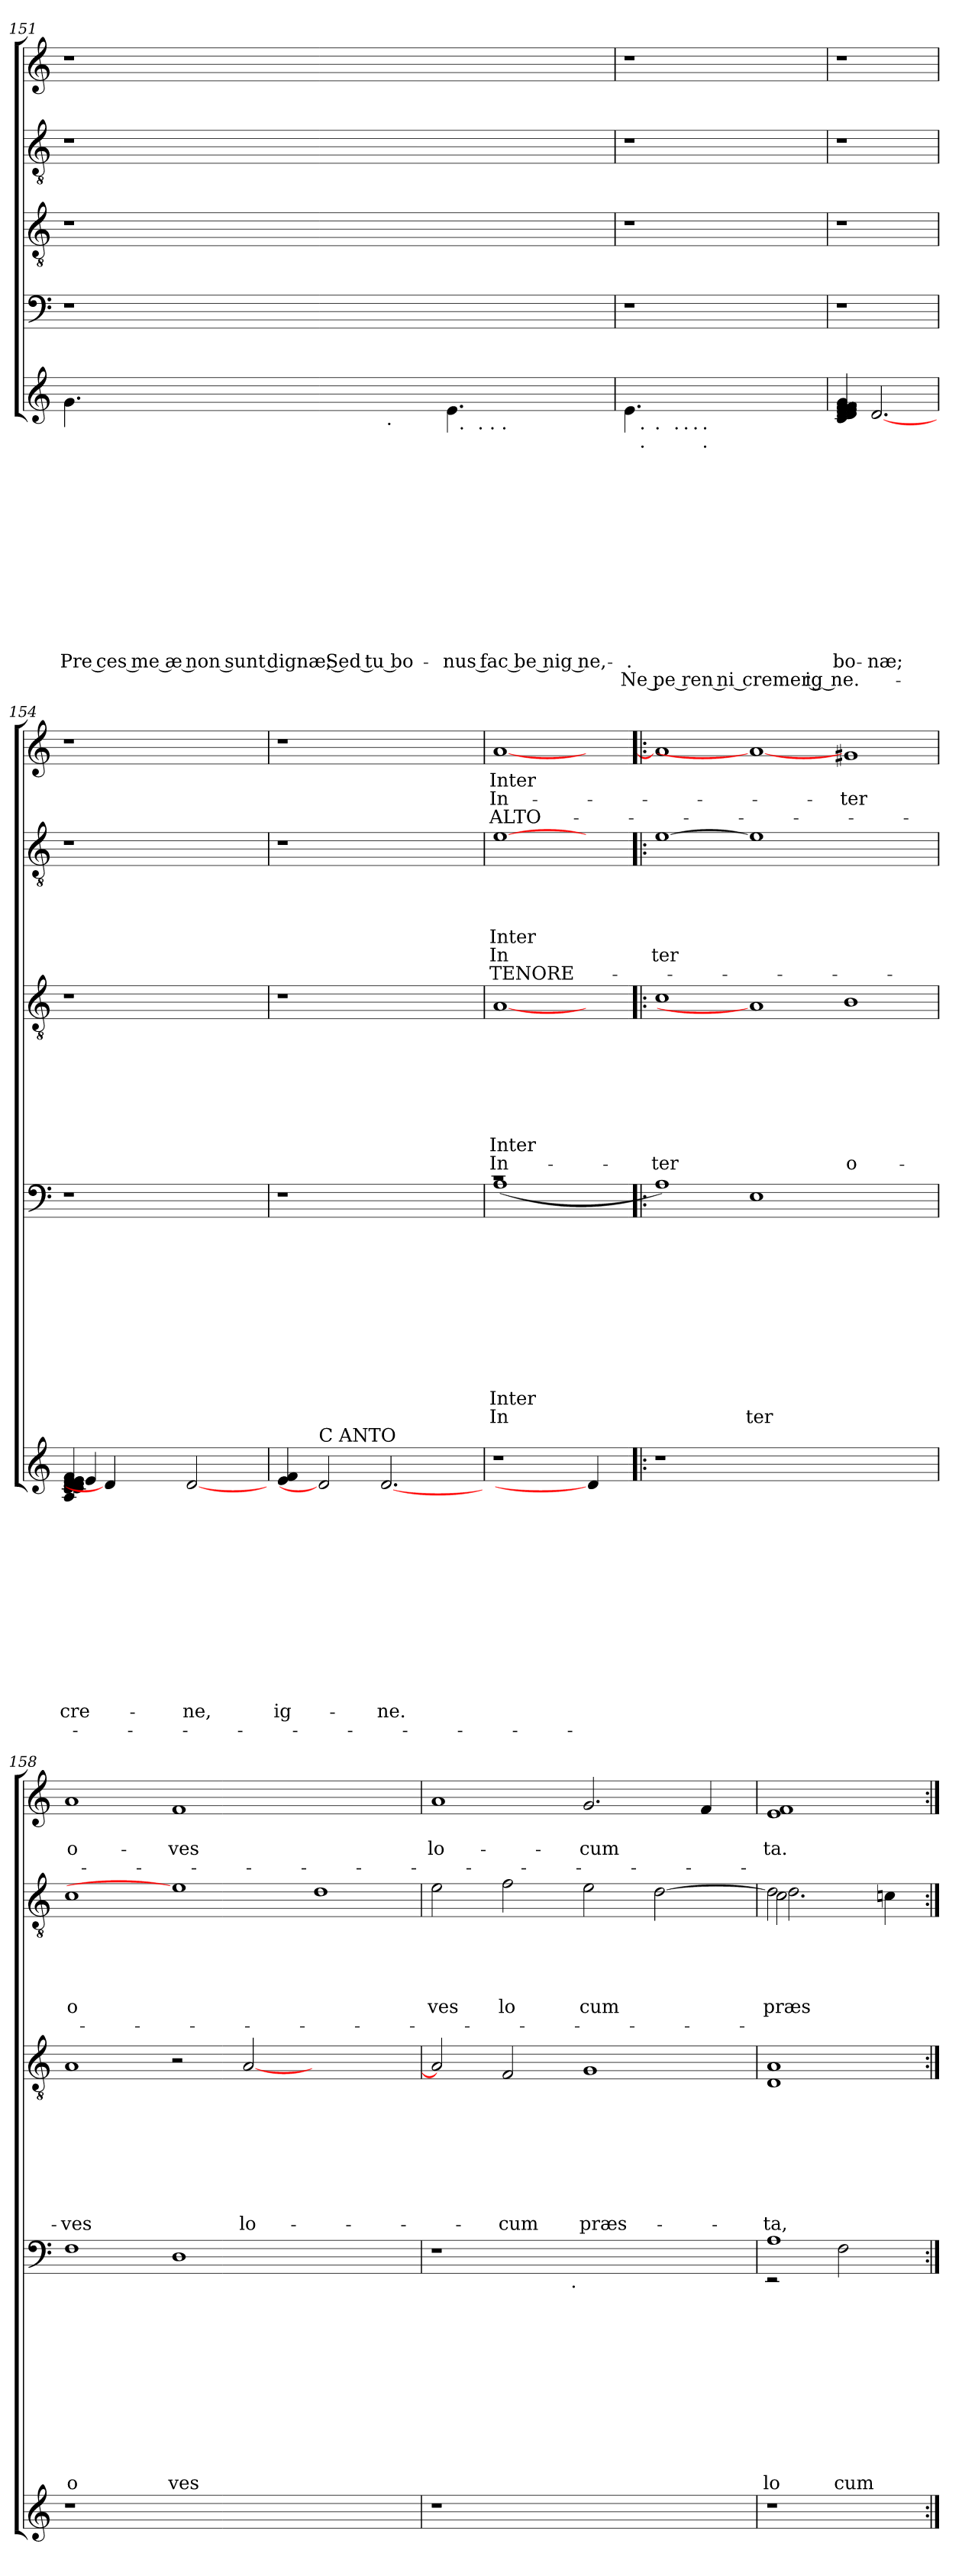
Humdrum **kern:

**kern	**text	**text	**text	**text	**text	**text	**text	**text	**text	**text	**text	**text	**text	**kern	**text	**text	**text	**text	**text	**text	**text	**text	**text	**text	**text	**kern	**text	**text	**text	**text	**text	**text	**text	**text	**kern	**text	**text	**text	**text	**text	**text	**kern	**text	**text	**text
*part5	*part5	*part5	*part5	*part5	*part5	*part5	*part5	*part5	*part5	*part5	*part5	*part5	*part5	*part4	*part4	*part4	*part4	*part4	*part4	*part4	*part4	*part4	*part4	*part4	*part4	*part3	*part3	*part3	*part3	*part3	*part3	*part3	*part3	*part3	*part2	*part2	*part2	*part2	*part2	*part2	*part2	*part1	*part1	*part1	*part1
*staff5	*staff5	*staff5	*staff5	*staff5	*staff5	*staff5	*staff5	*staff5	*staff5	*staff5	*staff5	*staff5	*staff5	*staff4	*staff4	*staff4	*staff4	*staff4	*staff4	*staff4	*staff4	*staff4	*staff4	*staff4	*staff4	*staff3	*staff3	*staff3	*staff3	*staff3	*staff3	*staff3	*staff3	*staff3	*staff2	*staff2	*staff2	*staff2	*staff2	*staff2	*staff2	*staff1	*staff1	*staff1	*staff1
!!LO:PB:g=z
*clefG2	*	*	*	*	*	*	*	*	*	*	*	*	*	*clefF4	*	*	*	*	*	*	*	*	*	*	*	*clefGv2	*	*	*	*	*	*	*	*	*clefGv2	*	*	*	*	*	*	*clefG2	*	*	*
*k[]	*	*	*	*	*	*	*	*	*	*	*	*	*	*k[]	*	*	*	*	*	*	*	*	*	*	*	*k[]	*	*	*	*	*	*	*	*	*k[]	*	*	*	*	*	*	*k[]	*	*	*
*C:	*	*	*	*	*	*	*	*	*	*	*	*	*	*C:	*	*	*	*	*	*	*	*	*	*	*	*C:	*	*	*	*	*	*	*	*	*C:	*	*	*	*	*	*	*C:	*	*	*
=151	=151	=151	=151	=151	=151	=151	=151	=151	=151	=151	=151	=151	=151	=151	=151	=151	=151	=151	=151	=151	=151	=151	=151	=151	=151	=151	=151	=151	=151	=151	=151	=151	=151	=151	=151	=151	=151	=151	=151	=151	=151	=151	=151	=151	=151
!LO:TX:b:t=.	!	!	!	!	!	!	!	!	!	!	!	!	!	!	!	!	!	!	!	!	!	!	!	!	!	!	!	!	!	!	!	!	!	!	!	!	!	!	!	!	!	!	!	!	!
!LO:TX:b:t=.	!	!	!	!	!	!	!	!	!	!	!	!	!	!	!	!	!	!	!	!	!	!	!	!	!	!	!	!	!	!	!	!	!	!	!	!	!	!	!	!	!	!	!	!	!
!LO:TX:b:t=.	!	!	!	!	!	!	!	!	!	!	!	!	!	!	!	!	!	!	!	!	!	!	!	!	!	!	!	!	!	!	!	!	!	!	!	!	!	!	!	!	!	!	!	!	!
!LO:TX:b:t=.	!	!	!	!	!	!	!	!	!	!	!	!	!	!	!	!	!	!	!	!	!	!	!	!	!	!	!	!	!	!	!	!	!	!	!	!	!	!	!	!	!	!	!	!	!
!LO:TX:b:t=.	!	!	!	!	!	!	!	!	!	!	!	!	!	!	!	!	!	!	!	!	!	!	!	!	!	!	!	!	!	!	!	!	!	!	!	!	!	!	!	!	!	!	!	!	!
!LO:TX:b:t=.	!	!	!	!	!	!	!	!	!	!	!	!	!	!	!	!	!	!	!	!	!	!	!	!	!	!	!	!	!	!	!	!	!	!	!	!	!	!	!	!	!	!	!	!	!
!LO:TX:b:t=.	!	!	!	!	!	!	!	!	!	!	!	!	!	!	!	!	!	!	!	!	!	!	!	!	!	!	!	!	!	!	!	!	!	!	!	!	!	!	!	!	!	!	!	!	!
!LO:TX:b:t=.	!	!	!	!	!	!	!	!	!	!	!	!	!	!	!	!	!	!	!	!	!	!	!	!	!	!	!	!	!	!	!	!	!	!	!	!	!	!	!	!	!	!	!	!	!
!LO:TX:b:t=.	!	!	!	!	!	!	!	!	!	!	!	!	!	!	!	!	!	!	!	!	!	!	!	!	!	!	!	!	!	!	!	!	!	!	!	!	!	!	!	!	!	!	!	!	!
!LO:TX:a:t=PRECES ME	!	!	!	!	!	!	!	!	!	!	!	!	!	!	!	!	!	!	!	!	!	!	!	!	!	!	!	!	!	!	!	!	!	!	!	!	!	!	!	!	!	!	!	!	!
!LO:TX:b:t=.	!	!	!	!	!	!	!	!	!	!	!	!	!	!	!	!	!	!	!	!	!	!	!	!	!	!	!	!	!	!	!	!	!	!	!	!	!	!	!	!	!	!	!	!	!
!LO:TX:b:t=.	!	!	!	!	!	!	!	!	!	!	!	!	!	!	!	!	!	!	!	!	!	!	!	!	!	!	!	!	!	!	!	!	!	!	!	!	!	!	!	!	!	!	!	!	!
!LO:N:head=solid	!	!	!	!	!	!	!	!	!	!	!	!LO:LY:b:rj	!	!	!	!	!	!	!	!	!	!	!	!	!	!	!	!	!	!	!	!	!	!	!	!	!	!	!	!	!	!	!	!	!
*^	*	*	*	*	*	*	*	*	*	*	*	*	*	*	*	*	*	*	*	*	*	*	*	*	*	*	*	*	*	*	*	*	*	*	*	*	*	*	*	*	*	*	*	*	*
*	*^	*	*	*	*	*	*	*	*	*	*	*	*	*	*	*	*	*	*	*	*	*	*	*	*	*	*	*	*	*	*	*	*	*	*	*	*	*	*	*	*	*	*	*	*	*
*	*	*^	*	*	*	*	*	*	*	*	*	*	*	*	*	*	*	*	*	*	*	*	*	*	*	*	*	*	*	*	*	*	*	*	*	*	*	*	*	*	*	*	*	*	*	*	*
*	*	*	*^	*	*	*	*	*	*	*	*	*	*	*	*	*	*	*	*	*	*	*	*	*	*	*	*	*	*	*	*	*	*	*	*	*	*	*	*	*	*	*	*	*	*	*	*	*
*	*	*	*	*^	*	*	*	*	*	*	*	*	*	*	*	*	*	*	*	*	*	*	*	*	*	*	*	*	*	*	*	*	*	*	*	*	*	*	*	*	*	*	*	*	*	*	*	*	*
4.g\	4ryy	4ryy	4...ryy	2ryy	2ryy	.	.	.	.	.	.	.	.	.	.	.	Pre ces me æ non sunt dignæ; Sed tu bo-	.	1r	.	.	.	.	.	.	.	.	.	.	.	1r	.	.	.	.	.	.	.	.	1r	.	.	.	.	.	.	1r	.	.	.
.	16.ryy	8ryy	.	.	.	.	.	.	.	.	.	.	.	.	.	.	.	.	.	.	.	.	.	.	.	.	.	.	.	.	.	.	.	.	.	.	.	.	.	.	.	.	.	.	.	.	.	.	.	.
!	!LO:TX:b:t=.	!	!	!	!	!	!	!	!	!	!	!	!	!	!	!	!	!	!	!	!	!	!	!	!	!	!	!	!	!	!	!	!	!	!	!	!	!	!	!	!	!	!	!	!	!	!	!	!	!
.	2ryy	.	.	.	.	.	.	.	.	.	.	.	.	.	.	.	.	.	.	.	.	.	.	.	.	.	.	.	.	.	.	.	.	.	.	.	.	.	.	.	.	.	.	.	.	.	.	.	.	.
!LO:N:head=solid	!	!	!	!	!	!	!	!	!	!	!	!	!	!	!	!	!LO:LY:b	!	!	!	!	!	!	!	!	!	!	!	!	!	!	!	!	!	!	!	!	!	!	!	!	!	!	!	!	!	!	!	!	!
4.e\	.	32ryy	.	.	.	.	.	.	.	.	.	.	.	.	.	.	-nus fac be nig ne,-	.	.	.	.	.	.	.	.	.	.	.	.	.	.	.	.	.	.	.	.	.	.	.	.	.	.	.	.	.	.	.	.	.
!	!	!LO:TX:b:t=.	!	!	!	!	!	!	!	!	!	!	!	!	!	!	!	!	!	!	!	!	!	!	!	!	!	!	!	!	!	!	!	!	!	!	!	!	!	!	!	!	!	!	!	!	!	!	!	!
.	.	2ryy	.	.	.	.	.	.	.	.	.	.	.	.	.	.	.	.	.	.	.	.	.	.	.	.	.	.	.	.	.	.	.	.	.	.	.	.	.	.	.	.	.	.	.	.	.	.	.	.
!	!	!	!LO:TX:b:t=.	!	!	!	!	!	!	!	!	!	!	!	!	!	!	!	!	!	!	!	!	!	!	!	!	!	!	!	!	!	!	!	!	!	!	!	!	!	!	!	!	!	!	!	!	!	!	!
.	.	.	2ryy	.	.	.	.	.	.	.	.	.	.	.	.	.	.	.	.	.	.	.	.	.	.	.	.	.	.	.	.	.	.	.	.	.	.	.	.	.	.	.	.	.	.	.	.	.	.	.
!	!	!	!	!LO:TX:b:t=.	!	!	!	!	!	!	!	!	!	!	!	!	!	!	!	!	!	!	!	!	!	!	!	!	!	!	!	!	!	!	!	!	!	!	!	!	!	!	!	!	!	!	!	!	!	!
.	.	.	.	2ryy	32ryy	.	.	.	.	.	.	.	.	.	.	.	.	.	.	.	.	.	.	.	.	.	.	.	.	.	.	.	.	.	.	.	.	.	.	.	.	.	.	.	.	.	.	.	.	.
!	!	!	!	!	!LO:TX:b:t=.	!	!	!	!	!	!	!	!	!	!	!	!	!	!	!	!	!	!	!	!	!	!	!	!	!	!	!	!	!	!	!	!	!	!	!	!	!	!	!	!	!	!	!	!	!
.	.	.	.	.	4...ryy	.	.	.	.	.	.	.	.	.	.	.	.	.	.	.	.	.	.	.	.	.	.	.	.	.	.	.	.	.	.	.	.	.	.	.	.	.	.	.	.	.	.	.	.	.
4ryy	.	.	.	.	.	.	.	.	.	.	.	.	.	.	.	.	.	.	.	.	.	.	.	.	.	.	.	.	.	.	.	.	.	.	.	.	.	.	.	.	.	.	.	.	.	.	.	.	.	.
.	8ryy	.	.	.	.	.	.	.	.	.	.	.	.	.	.	.	.	.	.	.	.	.	.	.	.	.	.	.	.	.	.	.	.	.	.	.	.	.	.	.	.	.	.	.	.	.	.	.	.	.
.	.	16.ryy	.	.	.	.	.	.	.	.	.	.	.	.	.	.	.	.	.	.	.	.	.	.	.	.	.	.	.	.	.	.	.	.	.	.	.	.	.	.	.	.	.	.	.	.	.	.	.	.
.	32ryy	.	32ryy	.	.	.	.	.	.	.	.	.	.	.	.	.	.	.	.	.	.	.	.	.	.	.	.	.	.	.	.	.	.	.	.	.	.	.	.	.	.	.	.	.	.	.	.	.	.	.
!!LO:LB:g=z
=152	=152	=152	=152	=152	=152	=152	=152	=152	=152	=152	=152	=152	=152	=152	=152	=152	=152	=152	=152	=152	=152	=152	=152	=152	=152	=152	=152	=152	=152	=152	=152	=152	=152	=152	=152	=152	=152	=152	=152	=152	=152	=152	=152	=152	=152	=152	=152	=152	=152	=152
!LO:N:head=solid	!	!	!	!	!	!	!	!	!	!	!	!	!	!	!	!	!LO:LY:a:rj	!LO:LY:a:rj	!	!	!	!	!	!	!	!	!	!	!	!	!	!	!	!	!	!	!	!	!	!	!	!	!	!	!	!	!	!	!	!
*	*	*	*	*	*^	*	*	*	*	*	*	*	*	*	*	*	*	*	*	*	*	*	*	*	*	*	*	*	*	*	*	*	*	*	*	*	*	*	*	*	*	*	*	*	*	*	*	*	*	*
4.e\	16ryy	8ryy	8..ryy	4ryy	4ryy	4ryy	.	.	.	.	.	.	.	.	.	.	.	-.	Ne pe ren ni cremer ig ne.-	1r	.	.	.	.	.	.	.	.	.	.	.	1r	.	.	.	.	.	.	.	.	1r	.	.	.	.	.	.	1r	.	.	.
!	!LO:TX:b:t=.	!	!	!	!	!	!	!	!	!	!	!	!	!	!	!	!	!	!	!	!	!	!	!	!	!	!	!	!	!	!	!	!	!	!	!	!	!	!	!	!	!	!	!	!	!	!	!	!	!	!
!	!LO:TX:b:t=.	!	!	!	!	!	!	!	!	!	!	!	!	!	!	!	!	!	!	!	!	!	!	!	!	!	!	!	!	!	!	!	!	!	!	!	!	!	!	!	!	!	!	!	!	!	!	!	!	!	!
.	2...ryy	.	.	.	.	.	.	.	.	.	.	.	.	.	.	.	.	.	.	.	.	.	.	.	.	.	.	.	.	.	.	.	.	.	.	.	.	.	.	.	.	.	.	.	.	.	.	.	.	.	.
!	!	!LO:TX:b:t=.	!	!	!	!	!	!	!	!	!	!	!	!	!	!	!	!	!	!	!	!	!	!	!	!	!	!	!	!	!	!	!	!	!	!	!	!	!	!	!	!	!	!	!	!	!	!	!	!	!
.	.	2..ryy	.	.	.	.	.	.	.	.	.	.	.	.	.	.	.	.	.	.	.	.	.	.	.	.	.	.	.	.	.	.	.	.	.	.	.	.	.	.	.	.	.	.	.	.	.	.	.	.	.
!	!	!	!LO:TX:b:t=.	!	!	!	!	!	!	!	!	!	!	!	!	!	!	!	!	!	!	!	!	!	!	!	!	!	!	!	!	!	!	!	!	!	!	!	!	!	!	!	!	!	!	!	!	!	!	!	!
.	.	.	2ryy	.	.	.	.	.	.	.	.	.	.	.	.	.	.	.	.	.	.	.	.	.	.	.	.	.	.	.	.	.	.	.	.	.	.	.	.	.	.	.	.	.	.	.	.	.	.	.	.
!	!	!	!	!LO:TX:b:t=.	!	!	!	!	!	!	!	!	!	!	!	!	!	!	!	!	!	!	!	!	!	!	!	!	!	!	!	!	!	!	!	!	!	!	!	!	!	!	!	!	!	!	!	!	!	!	!
.	.	.	.	2.ryy	32ryy	16ryy	.	.	.	.	.	.	.	.	.	.	.	.	.	.	.	.	.	.	.	.	.	.	.	.	.	.	.	.	.	.	.	.	.	.	.	.	.	.	.	.	.	.	.	.	.
!	!	!	!	!	!LO:TX:b:t=.	!	!	!	!	!	!	!	!	!	!	!	!	!	!	!	!	!	!	!	!	!	!	!	!	!	!	!	!	!	!	!	!	!	!	!	!	!	!	!	!	!	!	!	!	!	!
.	.	.	.	.	2ryy	.	.	.	.	.	.	.	.	.	.	.	.	.	.	.	.	.	.	.	.	.	.	.	.	.	.	.	.	.	.	.	.	.	.	.	.	.	.	.	.	.	.	.	.	.	.
!	!	!	!	!	!	!LO:TX:b:t=.	!	!	!	!	!	!	!	!	!	!	!	!	!	!	!	!	!	!	!	!	!	!	!	!	!	!	!	!	!	!	!	!	!	!	!	!	!	!	!	!	!	!	!	!	!
!	!	!	!	!	!	!LO:TX:b:t=.	!	!	!	!	!	!	!	!	!	!	!	!	!	!	!	!	!	!	!	!	!	!	!	!	!	!	!	!	!	!	!	!	!	!	!	!	!	!	!	!	!	!	!	!	!
.	.	.	.	.	.	2ryy	.	.	.	.	.	.	.	.	.	.	.	.	.	.	.	.	.	.	.	.	.	.	.	.	.	.	.	.	.	.	.	.	.	.	.	.	.	.	.	.	.	.	.	.	.
2ryy	.	.	.	.	.	.	.	.	.	.	.	.	.	.	.	.	.	.	.	.	.	.	.	.	.	.	.	.	.	.	.	.	.	.	.	.	.	.	.	.	.	.	.	.	.	.	.	.	.	.	.
.	.	.	4ryy	.	.	.	.	.	.	.	.	.	.	.	.	.	.	.	.	.	.	.	.	.	.	.	.	.	.	.	.	.	.	.	.	.	.	.	.	.	.	.	.	.	.	.	.	.	.	.	.
.	.	.	.	.	8..ryy	.	.	.	.	.	.	.	.	.	.	.	.	.	.	.	.	.	.	.	.	.	.	.	.	.	.	.	.	.	.	.	.	.	.	.	.	.	.	.	.	.	.	.	.	.	.
.	.	.	.	.	.	8.ryy	.	.	.	.	.	.	.	.	.	.	.	.	.	.	.	.	.	.	.	.	.	.	.	.	.	.	.	.	.	.	.	.	.	.	.	.	.	.	.	.	.	.	.	.	.
8ryy	.	.	.	.	.	.	.	.	.	.	.	.	.	.	.	.	.	.	.	.	.	.	.	.	.	.	.	.	.	.	.	.	.	.	.	.	.	.	.	.	.	.	.	.	.	.	.	.	.	.	.
.	.	.	32ryy	.	.	.	.	.	.	.	.	.	.	.	.	.	.	.	.	.	.	.	.	.	.	.	.	.	.	.	.	.	.	.	.	.	.	.	.	.	.	.	.	.	.	.	.	.	.	.	.
!!LO:LB:g=z
=153	=153	=153	=153	=153	=153	=153	=153	=153	=153	=153	=153	=153	=153	=153	=153	=153	=153	=153	=153	=153	=153	=153	=153	=153	=153	=153	=153	=153	=153	=153	=153	=153	=153	=153	=153	=153	=153	=153	=153	=153	=153	=153	=153	=153	=153	=153	=153	=153	=153	=153	=153
!	!	!	!	!	!	!	!	!	!	!	!	!	!	!	!	!	!	!LO:LY:b	!	!	!	!	!	!	!	!	!	!	!	!	!	!	!	!	!	!	!	!	!	!	!	!	!	!	!	!	!	!	!	!	!
*v	*v	*v	*v	*v	*v	*v	*	*	*	*	*	*	*	*	*	*	*	*	*	*	*	*	*	*	*	*	*	*	*	*	*	*	*	*	*	*	*	*	*	*	*	*	*	*	*	*	*	*	*	*	*
4c/ 4d/ 4d/ 4e/ 4e/ 4f/ 4f/ 4f/ 4f/ 4f/ 4g/	.	.	.	.	.	.	.	.	.	.	.	bo-	.	1r	.	.	.	.	.	.	.	.	.	.	.	1r	.	.	.	.	.	.	.	.	1r	.	.	.	.	.	.	1r	.	.	.
!	!	!	!	!	!	!	!	!	!	!	!	!LO:LY:b	!	!	!	!	!	!	!	!	!	!	!	!	!	!	!	!	!	!	!	!	!	!	!	!	!	!	!	!	!	!	!	!	!
[2.d	.	.	.	.	.	.	.	.	.	.	.	-næ;	.	.	.	.	.	.	.	.	.	.	.	.	.	.	.	.	.	.	.	.	.	.	.	.	.	.	.	.	.	.	.	.	.
!!LO:LB:g=z
=154	=154	=154	=154	=154	=154	=154	=154	=154	=154	=154	=154	=154	=154	=154	=154	=154	=154	=154	=154	=154	=154	=154	=154	=154	=154	=154	=154	=154	=154	=154	=154	=154	=154	=154	=154	=154	=154	=154	=154	=154	=154	=154	=154	=154	=154
!	!	!	!	!	!	!	!	!	!	!	!	!LO:LY:b	!	!	!	!	!	!	!	!	!	!	!	!	!	!	!	!	!	!	!	!	!	!	!	!	!	!	!	!	!	!	!	!	!
*^	*	*	*	*	*	*	*	*	*	*	*	*	*	*	*	*	*	*	*	*	*	*	*	*	*	*	*	*	*	*	*	*	*	*	*	*	*	*	*	*	*	*	*	*	*
!	!	!	!	!	!	!	!	!	!	!	!	!	!LO:LY:b	!	!	!	!	!	!	!	!	!	!	!	!	!	!	!	!	!	!	!	!	!	!	!	!	!	!	!	!	!	!	!	!	!
4A/ 4c/ 4c/ 4c/ 4d/ 4d/ 4d/ 4d/ 4e/ 4e/ 4e/ 4f/	4e/	.	.	.	.	.	.	.	.	.	.	.	cre-	.	1r	.	.	.	.	.	.	.	.	.	.	.	1r	.	.	.	.	.	.	.	.	1r	.	.	.	.	.	.	1r	.	.	.
4d]	1ryy	.	.	.	.	.	.	.	.	.	.	.	.	.	.	.	.	.	.	.	.	.	.	.	.	.	.	.	.	.	.	.	.	.	.	.	.	.	.	.	.	.	.	.	.	.
4ryy	.	.	.	.	.	.	.	.	.	.	.	.	.	.	.	.	.	.	.	.	.	.	.	.	.	.	.	.	.	.	.	.	.	.	.	.	.	.	.	.	.	.	.	.	.	.
!	!	!	!	!	!	!	!	!	!	!	!	!	!LO:LY:b	!	!	!	!	!	!	!	!	!	!	!	!	!	!	!	!	!	!	!	!	!	!	!	!	!	!	!	!	!	!	!	!	!
[2d	.	.	.	.	.	.	.	.	.	.	.	.	-ne,	.	.	.	.	.	.	.	.	.	.	.	.	.	.	.	.	.	.	.	.	.	.	.	.	.	.	.	.	.	.	.	.	.
.	.	.	.	.	.	.	.	.	.	.	.	.	.	.	4ryy	.	.	.	.	.	.	.	.	.	.	.	4ryy	.	.	.	.	.	.	.	.	4ryy	.	.	.	.	.	.	4ryy	.	.	.
*v	*v	*	*	*	*	*	*	*	*	*	*	*	*	*	*	*	*	*	*	*	*	*	*	*	*	*	*	*	*	*	*	*	*	*	*	*	*	*	*	*	*	*	*	*	*	*
!!LO:LB:g=z
=155	=155	=155	=155	=155	=155	=155	=155	=155	=155	=155	=155	=155	=155	=155	=155	=155	=155	=155	=155	=155	=155	=155	=155	=155	=155	=155	=155	=155	=155	=155	=155	=155	=155	=155	=155	=155	=155	=155	=155	=155	=155	=155	=155	=155	=155
!	!	!	!	!	!	!	!	!	!	!	!	!LO:LY:b	!	!	!	!	!	!	!	!	!	!	!	!	!	!	!	!	!	!	!	!	!	!	!	!	!	!	!	!	!	!	!	!	!
4e/ 4f/	.	.	.	.	.	.	.	.	.	.	.	ig-	.	1r	.	.	.	.	.	.	.	.	.	.	.	1r	.	.	.	.	.	.	.	.	1r	.	.	.	.	.	.	1r	.	.	.
!LO:TX:a:t=C ANTO	!	!	!	!	!	!	!	!	!	!	!	!	!	!	!	!	!	!	!	!	!	!	!	!	!	!	!	!	!	!	!	!	!	!	!	!	!	!	!	!	!	!	!	!	!
2d]	.	.	.	.	.	.	.	.	.	.	.	.	.	.	.	.	.	.	.	.	.	.	.	.	.	.	.	.	.	.	.	.	.	.	.	.	.	.	.	.	.	.	.	.	.
!	!	!	!	!	!	!	!	!	!	!	!	!LO:LY:b	!	!	!	!	!	!	!	!	!	!	!	!	!	!	!	!	!	!	!	!	!	!	!	!	!	!	!	!	!	!	!	!	!
[2.d	.	.	.	.	.	.	.	.	.	.	.	-ne.	.	.	.	.	.	.	.	.	.	.	.	.	.	.	.	.	.	.	.	.	.	.	.	.	.	.	.	.	.	.	.	.	.
.	.	.	.	.	.	.	.	.	.	.	.	.	.	2ryy	.	.	.	.	.	.	.	.	.	.	.	2ryy	.	.	.	.	.	.	.	.	2ryy	.	.	.	.	.	.	2ryy	.	.	.
!!LO:LB:g=z
=156	=156	=156	=156	=156	=156	=156	=156	=156	=156	=156	=156	=156	=156	=156	=156	=156	=156	=156	=156	=156	=156	=156	=156	=156	=156	=156	=156	=156	=156	=156	=156	=156	=156	=156	=156	=156	=156	=156	=156	=156	=156	=156	=156	=156	=156
*	*	*	*	*	*	*	*	*	*	*	*	*	*	*^	*	*	*	*	*	*	*	*	*	*	*	*	*	*	*	*	*	*	*	*	*	*	*	*	*	*	*	*	*	*	*
!	!	!	!	!	!	!	!	!	!	!	!	!	!	!	!	!	!	!	!	!	!	!	!	!	!LO:LY:b:rj	!LO:LY:a:rj	!	!	!	!	!	!	!	!LO:LY:b:rj	!LO:LY:b:rj	!	!	!	!	!LO:LY:b:rj	!LO:LY:b:rj	!LO:LY:b:rj	!	!LO:LY:b:rj	!LO:LY:b:rj	!LO:LY:b:rj
1r	.	.	.	.	.	.	.	.	.	.	.	.	.	1rc	(>1A	.	.	.	.	.	.	.	.	.	-Inter	In	[1A	.	.	.	.	.	.	-Inter	-In-	[1e	.	.	.	Inter	In	TENORE-	[<1a	Inter	In-	ALTO-
4d]	.	.	.	.	.	.	.	.	.	.	.	.	.	4ryy	4ryy	.	.	.	.	.	.	.	.	.	.	.	4ryy	.	.	.	.	.	.	.	.	4ryy	.	.	.	.	.	.	4ryy	.	.	.
=157!|:	=157!|:	=157!|:	=157!|:	=157!|:	=157!|:	=157!|:	=157!|:	=157!|:	=157!|:	=157!|:	=157!|:	=157!|:	=157!|:	=157!|:	=157!|:	=157!|:	=157!|:	=157!|:	=157!|:	=157!|:	=157!|:	=157!|:	=157!|:	=157!|:	=157!|:	=157!|:	=157!|:	=157!|:	=157!|:	=157!|:	=157!|:	=157!|:	=157!|:	=157!|:	=157!|:	=157!|:	=157!|:	=157!|:	=157!|:	=157!|:	=157!|:	=157!|:	=157!|:	=157!|:	=157!|:	=157!|:
!	!	!	!	!	!	!	!	!	!	!	!	!	!	!	!	!	!	!	!	!	!	!	!	!	!	!	!	!	!	!	!	!	!	!	!LO:LY:b	!	!	!	!	!	!LO:LY:b	!	!	!	!	!
*	*	*	*	*	*	*	*	*	*	*	*	*	*	*v	*v	*	*	*	*	*	*	*	*	*	*	*	*	*	*	*	*	*	*	*	*	*	*	*	*	*	*	*	*	*	*	*
1r	.	.	.	.	.	.	.	.	.	.	.	.	.	1A)	.	.	.	.	.	.	.	.	.	.	.	1c	.	.	.	.	.	.	.	-ter	[1e	.	.	.	.	ter	.	1a]	.	.	.
!	!	!	!	!	!	!	!	!	!	!	!	!	!	!	!	!	!	!	!	!	!	!	!	!	!LO:LY:a	!	!	!	!	!	!	!	!	!	!	!	!	!	!	!	!	!	!	!	!
0ryy	.	.	.	.	.	.	.	.	.	.	.	.	.	1E	.	.	.	.	.	.	.	.	.	.	ter	1A]	.	.	.	.	.	.	.	.	1e]	.	.	.	.	.	.	1a_	.	.	.
!	!	!	!	!	!	!	!	!	!	!	!	!	!	!	!	!	!	!	!	!	!	!	!	!	!	!	!	!	!	!	!	!	!	!LO:LY:b	!	!	!	!	!	!	!	!	!	!LO:LY:b	!
.	.	.	.	.	.	.	.	.	.	.	.	.	.	1ryy	.	.	.	.	.	.	.	.	.	.	.	1B	.	.	.	.	.	.	.	o-	1ryy	.	.	.	.	.	.	1g#X	.	-ter	.
=158	=158	=158	=158	=158	=158	=158	=158	=158	=158	=158	=158	=158	=158	=158	=158	=158	=158	=158	=158	=158	=158	=158	=158	=158	=158	=158	=158	=158	=158	=158	=158	=158	=158	=158	=158	=158	=158	=158	=158	=158	=158	=158	=158	=158	=158
!	!	!	!	!	!	!	!	!	!	!	!	!	!	!	!	!	!	!	!	!	!	!	!	!	!LO:LY:a	!	!	!	!	!	!	!	!	!LO:LY:b	!	!	!	!	!	!LO:LY:b:rj	!	!	!	!LO:LY:b	!
1r	.	.	.	.	.	.	.	.	.	.	.	.	.	1F	.	.	.	.	.	.	.	.	.	.	o	1A	.	.	.	.	.	.	.	-ves	1c	.	.	.	.	o	.	1a	.	o-	.
!	!	!	!	!	!	!	!	!	!	!	!	!	!	!	!	!	!	!	!	!	!	!	!	!	!LO:LY:a	!	!	!	!	!	!	!	!	!	!	!	!	!	!	!	!	!	!	!LO:LY:b	!
0ryy	.	.	.	.	.	.	.	.	.	.	.	.	.	1D	.	.	.	.	.	.	.	.	.	.	ves	2r	.	.	.	.	.	.	.	.	1e]	.	.	.	.	.	.	1f	.	-ves	.
!	!	!	!	!	!	!	!	!	!	!	!	!	!	!	!	!	!	!	!	!	!	!	!	!	!	!	!	!	!	!	!	!	!	!LO:LY:b	!	!	!	!	!	!	!	!	!	!	!
.	.	.	.	.	.	.	.	.	.	.	.	.	.	.	.	.	.	.	.	.	.	.	.	.	.	[<2A/	.	.	.	.	.	.	.	lo-	.	.	.	.	.	.	.	.	.	.	.
.	.	.	.	.	.	.	.	.	.	.	.	.	.	1ryy	.	.	.	.	.	.	.	.	.	.	.	1ryy	.	.	.	.	.	.	.	.	1d	.	.	.	.	.	.	1ryy	.	.	.
=159	=159	=159	=159	=159	=159	=159	=159	=159	=159	=159	=159	=159	=159	=159	=159	=159	=159	=159	=159	=159	=159	=159	=159	=159	=159	=159	=159	=159	=159	=159	=159	=159	=159	=159	=159	=159	=159	=159	=159	=159	=159	=159	=159	=159	=159
!	!	!	!	!	!	!	!	!	!	!	!	!	!	!	!	!	!	!	!	!	!	!	!	!	!	!	!	!	!	!	!	!	!	!	!	!	!	!	!	!LO:LY:b	!	!	!	!LO:LY:b	!
*	*	*	*	*	*	*	*	*	*	*	*	*	*	*^	*	*	*	*	*	*	*	*	*	*	*	*	*	*	*	*	*	*	*	*	*	*	*	*	*	*	*	*	*	*	*
1r	.	.	.	.	.	.	.	.	.	.	.	.	.	1r	2ryy	.	.	.	.	.	.	.	.	.	.	.	2A/]	.	.	.	.	.	.	.	.	2e\	.	.	.	.	ves	.	1a	.	lo-	.
!	!	!	!	!	!	!	!	!	!	!	!	!	!	!	!	!	!	!	!	!	!	!	!	!	!	!	!	!	!	!	!	!	!	!	!LO:LY:b	!	!	!	!	!	!LO:LY:b	!	!	!	!	!
.	.	.	.	.	.	.	.	.	.	.	.	.	.	.	4...ryy	.	.	.	.	.	.	.	.	.	.	.	2F/	.	.	.	.	.	.	.	-cum	2f\	.	.	.	.	lo	.	.	.	.	.
!	!	!	!	!	!	!	!	!	!	!	!	!	!	!	!LO:TX:b:t=.	!	!	!	!	!	!	!	!	!	!	!	!	!	!	!	!	!	!	!	!	!	!	!	!	!	!	!	!	!	!	!
.	.	.	.	.	.	.	.	.	.	.	.	.	.	.	1ryy	.	.	.	.	.	.	.	.	.	.	.	.	.	.	.	.	.	.	.	.	.	.	.	.	.	.	.	.	.	.	.
!	!	!	!	!	!	!	!	!	!	!	!	!	!	!	!	!	!	!	!	!	!	!	!	!	!	!	!	!	!	!	!	!	!	!	!LO:LY:b	!	!	!	!	!	!LO:LY:b	!	!	!	!LO:LY:b	!
1ryy	.	.	.	.	.	.	.	.	.	.	.	.	.	1ryy	.	.	.	.	.	.	.	.	.	.	.	.	1G	.	.	.	.	.	.	.	præs-	2e\	.	.	.	.	cum	.	2.g/	.	-cum	.
.	.	.	.	.	.	.	.	.	.	.	.	.	.	.	.	.	.	.	.	.	.	.	.	.	.	.	.	.	.	.	.	.	.	.	.	[>2d\	.	.	.	.	.	.	.	.	.	.
.	.	.	.	.	.	.	.	.	.	.	.	.	.	.	.	.	.	.	.	.	.	.	.	.	.	.	.	.	.	.	.	.	.	.	.	.	.	.	.	.	.	.	4f/	.	.	.
.	.	.	.	.	.	.	.	.	.	.	.	.	.	.	32ryy	.	.	.	.	.	.	.	.	.	.	.	.	.	.	.	.	.	.	.	.	.	.	.	.	.	.	.	.	.	.	.
=160	=160	=160	=160	=160	=160	=160	=160	=160	=160	=160	=160	=160	=160	=160	=160	=160	=160	=160	=160	=160	=160	=160	=160	=160	=160	=160	=160	=160	=160	=160	=160	=160	=160	=160	=160	=160	=160	=160	=160	=160	=160	=160	=160	=160	=160	=160
!	!	!	!	!	!	!	!	!	!	!	!	!	!	!	!	!	!	!	!	!	!	!	!	!	!	!LO:LY:a	!	!	!	!	!	!	!	!	!LO:LY:b	!	!	!	!	!	!LO:LY:b	!	!	!	!LO:LY:b	!
*	*	*	*	*	*	*	*	*	*	*	*	*	*	*	*	*	*	*	*	*	*	*	*	*	*	*	*	*	*	*	*	*	*	*	*	*^	*	*	*	*	*	*	*	*	*	*
*	*	*	*	*	*	*	*	*	*	*	*	*	*	*	*	*	*	*	*	*	*	*	*	*	*	*	*	*	*	*	*	*	*	*	*	*	*^	*	*	*	*	*	*	*	*	*	*
1r	.	.	.	.	.	.	.	.	.	.	.	.	.	1A	2rEE	.	.	.	.	.	.	.	.	.	.	lo	1D 1A	.	.	.	.	.	.	.	-ta,	2d\]	2c\	2.d\	.	.	.	.	præs	.	1e 1f	.	-ta.	.
!	!	!	!	!	!	!	!	!	!	!	!	!	!	!	!	!	!	!	!	!	!	!	!	!	!	!LO:LY:a	!	!	!	!	!	!	!	!	!	!	!	!	!	!	!	!	!	!	!	!	!	!
.	.	.	.	.	.	.	.	.	.	.	.	.	.	.	2F\	.	.	.	.	.	.	.	.	.	.	cum	.	.	.	.	.	.	.	.	.	2ryy	2ryy	.	.	.	.	.	.	.	.	.	.	.
.	.	.	.	.	.	.	.	.	.	.	.	.	.	.	.	.	.	.	.	.	.	.	.	.	.	.	.	.	.	.	.	.	.	.	.	.	.	4cn\	.	.	.	.	.	.	.	.	.	.
*	*	*	*	*	*	*	*	*	*	*	*	*	*	*v	*v	*	*	*	*	*	*	*	*	*	*	*	*	*	*	*	*	*	*	*	*	*v	*v	*v	*	*	*	*	*	*	*	*	*	*
=:|!	=:|!	=:|!	=:|!	=:|!	=:|!	=:|!	=:|!	=:|!	=:|!	=:|!	=:|!	=:|!	=:|!	=:|!	=:|!	=:|!	=:|!	=:|!	=:|!	=:|!	=:|!	=:|!	=:|!	=:|!	=:|!	=:|!	=:|!	=:|!	=:|!	=:|!	=:|!	=:|!	=:|!	=:|!	=:|!	=:|!	=:|!	=:|!	=:|!	=:|!	=:|!	=:|!	=:|!	=:|!	=:|!
*-	*-	*-	*-	*-	*-	*-	*-	*-	*-	*-	*-	*-	*-	*-	*-	*-	*-	*-	*-	*-	*-	*-	*-	*-	*-	*-	*-	*-	*-	*-	*-	*-	*-	*-	*-	*-	*-	*-	*-	*-	*-	*-	*-	*-	*-
